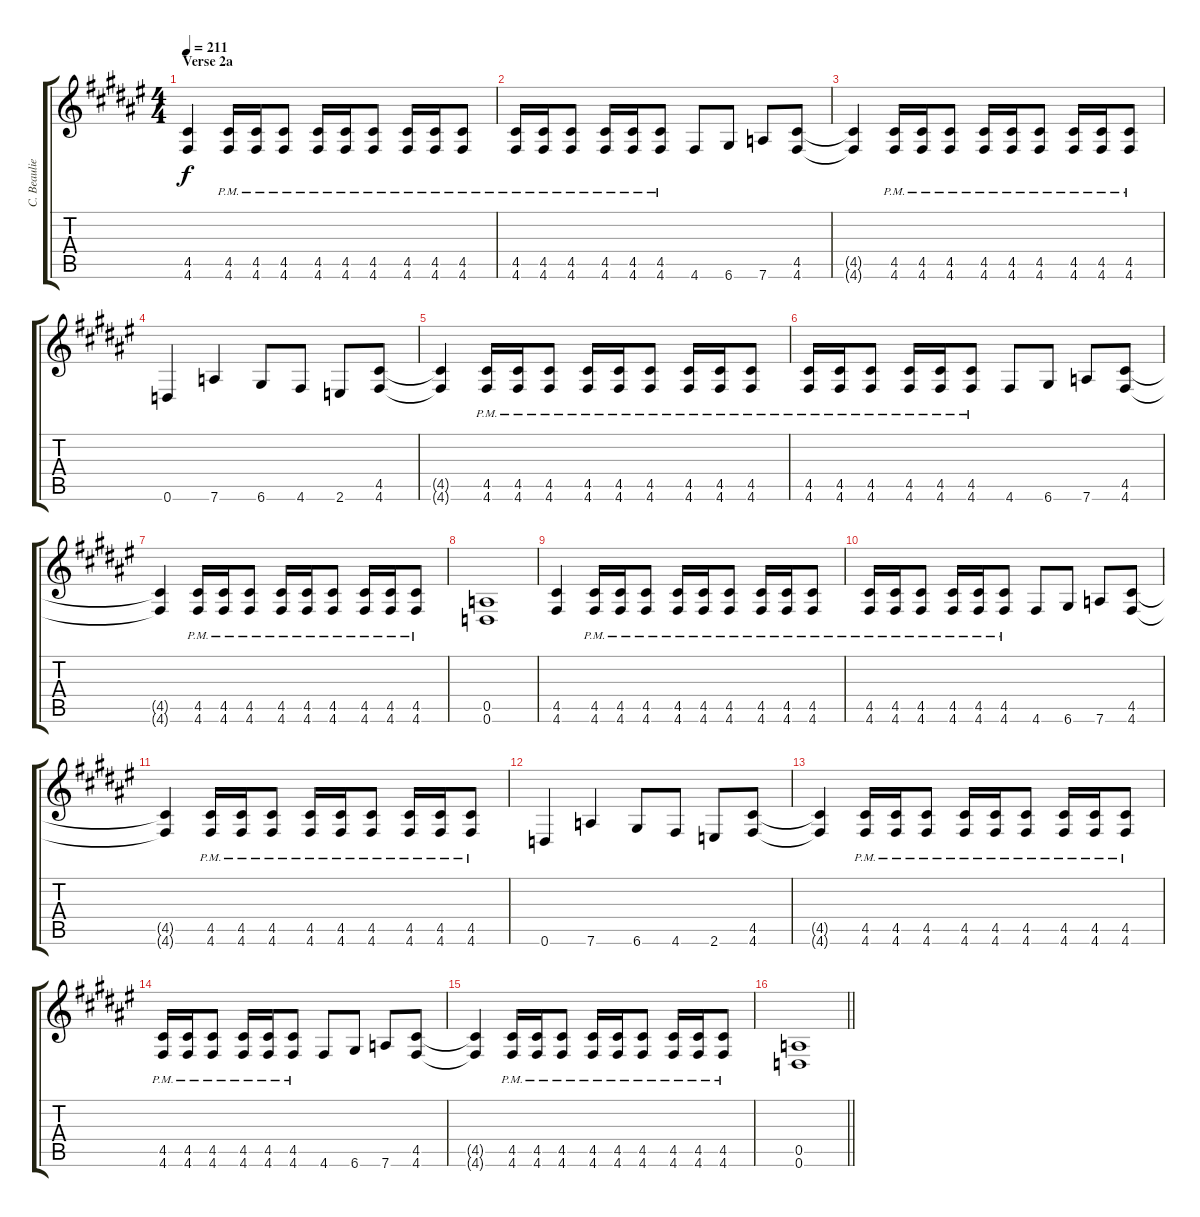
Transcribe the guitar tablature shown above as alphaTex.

\track ("C. Beaulieu" "C. Beaulie") {instrument overdrivenguitar}
\staff {score tabs}
\tuning (E4 B3 G3 D3 A2 D2) {hide}
\ts (4 4)
\section ("" "Verse 2a")
\tempo 211
\clef g2
\ks d#minor
(4.5 4.6).4{dy f} (4.5{pm} 4.6{pm}).16 (4.5{pm} 4.6{pm}).16 (4.5{pm} 4.6{pm}).8 (4.5{pm} 4.6{pm}).16 (4.5{pm} 4.6{pm}).16 (4.5{pm} 4.6{pm}).8 (4.5{pm} 4.6{pm}).16 (4.5{pm} 4.6{pm}).16 (4.5{pm} 4.6{pm}).8 |
(4.5{pm} 4.6{pm}).16 (4.5{pm} 4.6{pm}).16 (4.5{pm} 4.6{pm}).8 (4.5{pm} 4.6{pm}).16 (4.5{pm} 4.6{pm}).16 (4.5{pm} 4.6{pm}).8 4.6.8 6.6.8 7.6.8 (4.5 4.6).8 |
(4.5{t} 4.6{t}).4 (4.5{pm} 4.6{pm}).16 (4.5{pm} 4.6{pm}).16 (4.5{pm} 4.6{pm}).8 (4.5{pm} 4.6{pm}).16 (4.5{pm} 4.6{pm}).16 (4.5{pm} 4.6{pm}).8 (4.5{pm} 4.6{pm}).16 (4.5{pm} 4.6{pm}).16 (4.5{pm} 4.6{pm}).8 |
0.6.4 7.6.4 6.6.8 4.6.8 2.6.8 (4.5 4.6).8 |
(4.5{t} 4.6{t}).4 (4.5{pm} 4.6{pm}).16 (4.5{pm} 4.6{pm}).16 (4.5{pm} 4.6{pm}).8 (4.5{pm} 4.6{pm}).16 (4.5{pm} 4.6{pm}).16 (4.5{pm} 4.6{pm}).8 (4.5{pm} 4.6{pm}).16 (4.5{pm} 4.6{pm}).16 (4.5{pm} 4.6{pm}).8 |
(4.5{pm} 4.6{pm}).16 (4.5{pm} 4.6{pm}).16 (4.5{pm} 4.6{pm}).8 (4.5{pm} 4.6{pm}).16 (4.5{pm} 4.6{pm}).16 (4.5{pm} 4.6{pm}).8 4.6.8 6.6.8 7.6.8 (4.5 4.6).8 |
(4.5{t} 4.6{t}).4 (4.5{pm} 4.6{pm}).16 (4.5{pm} 4.6{pm}).16 (4.5{pm} 4.6{pm}).8 (4.5{pm} 4.6{pm}).16 (4.5{pm} 4.6{pm}).16 (4.5{pm} 4.6{pm}).8 (4.5{pm} 4.6{pm}).16 (4.5{pm} 4.6{pm}).16 (4.5{pm} 4.6{pm}).8 |
(0.5 0.6).1 |
(4.5 4.6).4 (4.5{pm} 4.6{pm}).16 (4.5{pm} 4.6{pm}).16 (4.5{pm} 4.6{pm}).8 (4.5{pm} 4.6{pm}).16 (4.5{pm} 4.6{pm}).16 (4.5{pm} 4.6{pm}).8 (4.5{pm} 4.6{pm}).16 (4.5{pm} 4.6{pm}).16 (4.5{pm} 4.6{pm}).8 |
(4.5{pm} 4.6{pm}).16 (4.5{pm} 4.6{pm}).16 (4.5{pm} 4.6{pm}).8 (4.5{pm} 4.6{pm}).16 (4.5{pm} 4.6{pm}).16 (4.5{pm} 4.6{pm}).8 4.6.8 6.6.8 7.6.8 (4.5 4.6).8 |
(4.5{t} 4.6{t}).4 (4.5{pm} 4.6{pm}).16 (4.5{pm} 4.6{pm}).16 (4.5{pm} 4.6{pm}).8 (4.5{pm} 4.6{pm}).16 (4.5{pm} 4.6{pm}).16 (4.5{pm} 4.6{pm}).8 (4.5{pm} 4.6{pm}).16 (4.5{pm} 4.6{pm}).16 (4.5{pm} 4.6{pm}).8 |
0.6.4 7.6.4 6.6.8 4.6.8 2.6.8 (4.5 4.6).8 |
(4.5{t} 4.6{t}).4 (4.5{pm} 4.6{pm}).16 (4.5{pm} 4.6{pm}).16 (4.5{pm} 4.6{pm}).8 (4.5{pm} 4.6{pm}).16 (4.5{pm} 4.6{pm}).16 (4.5{pm} 4.6{pm}).8 (4.5{pm} 4.6{pm}).16 (4.5{pm} 4.6{pm}).16 (4.5{pm} 4.6{pm}).8 |
(4.5{pm} 4.6{pm}).16 (4.5{pm} 4.6{pm}).16 (4.5{pm} 4.6{pm}).8 (4.5{pm} 4.6{pm}).16 (4.5{pm} 4.6{pm}).16 (4.5{pm} 4.6{pm}).8 4.6.8 6.6.8 7.6.8 (4.5 4.6).8 |
(4.5{t} 4.6{t}).4 (4.5{pm} 4.6{pm}).16 (4.5{pm} 4.6{pm}).16 (4.5{pm} 4.6{pm}).8 (4.5{pm} 4.6{pm}).16 (4.5{pm} 4.6{pm}).16 (4.5{pm} 4.6{pm}).8 (4.5{pm} 4.6{pm}).16 (4.5{pm} 4.6{pm}).16 (4.5{pm} 4.6{pm}).8 |
\barLineRight lightlight
(0.5 0.6).1
